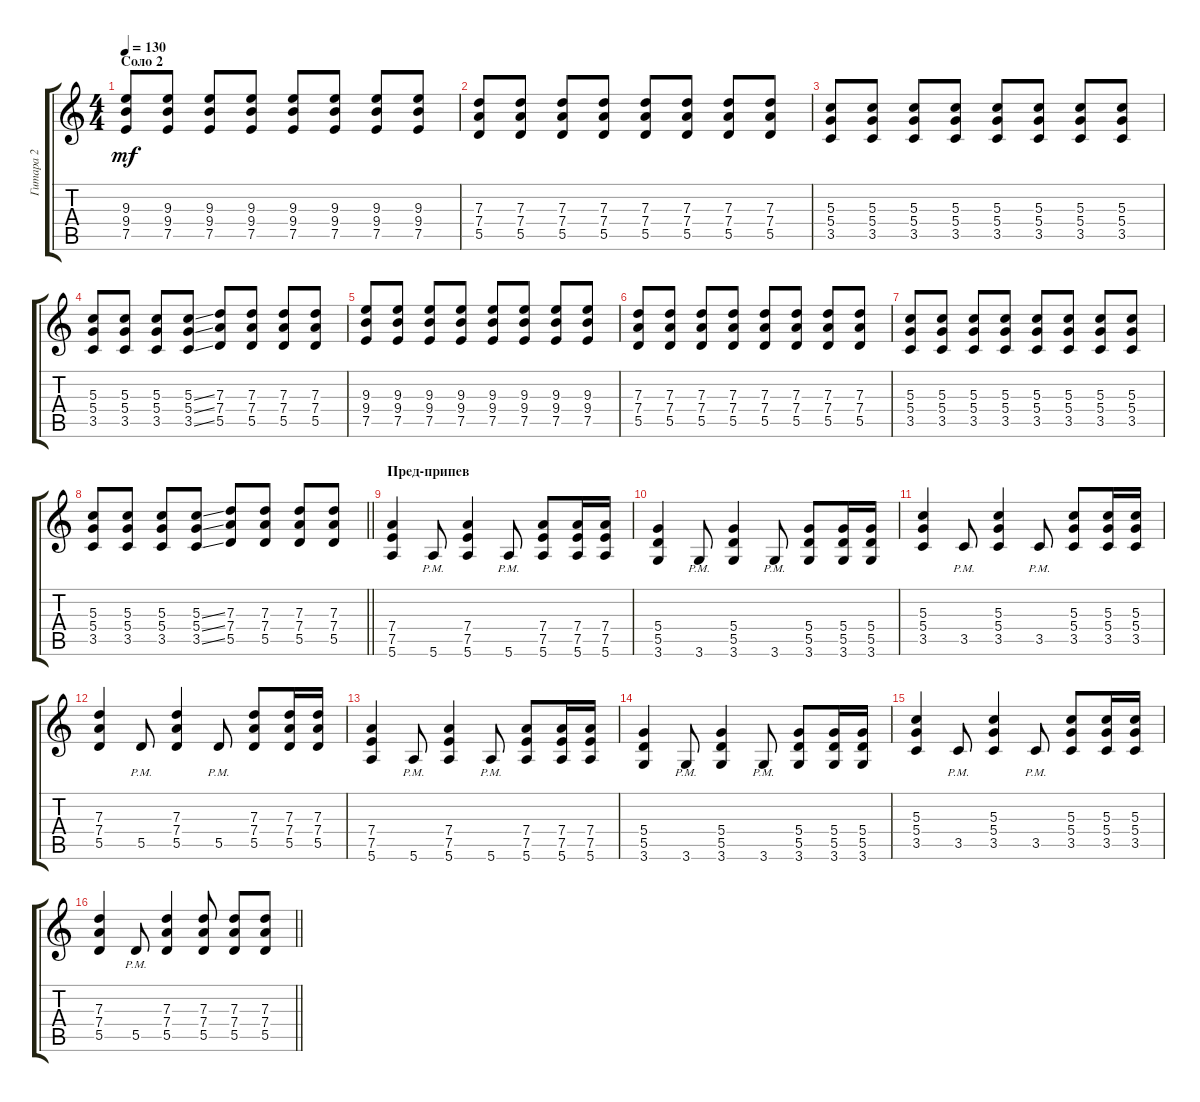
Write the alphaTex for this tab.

\track ("Гитара 2" "Гитара 2") {instrument electricguitarclean}
\staff {score tabs}
\tuning (E4 B3 G3 D3 A2 E2) {hide}
\ts (4 4)
\section ("" "Соло 2")
\tempo 130
\clef g2
\ks c
(9.3 9.4 7.5).8{dy mf} (9.3 9.4 7.5).8 (9.3 9.4 7.5).8 (9.3 9.4 7.5).8 (9.3 9.4 7.5).8 (9.3 9.4 7.5).8 (9.3 9.4 7.5).8 (9.3 9.4 7.5).8 |
(7.3 7.4 5.5).8 (7.3 7.4 5.5).8 (7.3 7.4 5.5).8 (7.3 7.4 5.5).8 (7.3 7.4 5.5).8 (7.3 7.4 5.5).8 (7.3 7.4 5.5).8 (7.3 7.4 5.5).8 |
(5.3 5.4 3.5).8 (5.3 5.4 3.5).8 (5.3 5.4 3.5).8 (5.3 5.4 3.5).8 (5.3 5.4 3.5).8 (5.3 5.4 3.5).8 (5.3 5.4 3.5).8 (5.3 5.4 3.5).8 |
(5.3 5.4 3.5).8 (5.3 5.4 3.5).8 (5.3 5.4 3.5).8 (5.3{ss} 5.4{ss} 3.5{ss}).8 (7.3 7.4 5.5).8 (7.3 7.4 5.5).8 (7.3 7.4 5.5).8 (7.3 7.4 5.5).8 |
(9.3 9.4 7.5).8 (9.3 9.4 7.5).8 (9.3 9.4 7.5).8 (9.3 9.4 7.5).8 (9.3 9.4 7.5).8 (9.3 9.4 7.5).8 (9.3 9.4 7.5).8 (9.3 9.4 7.5).8 |
(7.3 7.4 5.5).8 (7.3 7.4 5.5).8 (7.3 7.4 5.5).8 (7.3 7.4 5.5).8 (7.3 7.4 5.5).8 (7.3 7.4 5.5).8 (7.3 7.4 5.5).8 (7.3 7.4 5.5).8 |
(5.3 5.4 3.5).8 (5.3 5.4 3.5).8 (5.3 5.4 3.5).8 (5.3 5.4 3.5).8 (5.3 5.4 3.5).8 (5.3 5.4 3.5).8 (5.3 5.4 3.5).8 (5.3 5.4 3.5).8 |
\barLineRight lightlight
(5.3 5.4 3.5).8 (5.3 5.4 3.5).8 (5.3 5.4 3.5).8 (5.3{ss} 5.4{ss} 3.5{ss}).8 (7.3 7.4 5.5).8 (7.3 7.4 5.5).8 (7.3 7.4 5.5).8 (7.3 7.4 5.5).8 |
\section ("" "Пред-припев")
(7.4 7.5 5.6).4 5.6{pm}.8 (7.4 7.5 5.6).4 5.6{pm}.8 (7.4 7.5 5.6).8 (7.4 7.5 5.6).16 (7.4 7.5 5.6).16 |
(5.4 5.5 3.6).4 3.6{pm}.8 (5.4 5.5 3.6).4 3.6{pm}.8 (5.4 5.5 3.6).8 (5.4 5.5 3.6).16 (5.4 5.5 3.6).16 |
(5.3 5.4 3.5).4 3.5{pm}.8 (5.3 5.4 3.5).4 3.5{pm}.8 (5.3 5.4 3.5).8 (5.3 5.4 3.5).16 (5.3 5.4 3.5).16 |
(7.3 7.4 5.5).4 5.5{pm}.8 (7.3 7.4 5.5).4 5.5{pm}.8 (7.3 7.4 5.5).8 (7.3 7.4 5.5).16 (7.3 7.4 5.5).16 |
(7.4 7.5 5.6).4 5.6{pm}.8 (7.4 7.5 5.6).4 5.6{pm}.8 (7.4 7.5 5.6).8 (7.4 7.5 5.6).16 (7.4 7.5 5.6).16 |
(5.4 5.5 3.6).4 3.6{pm}.8 (5.4 5.5 3.6).4 3.6{pm}.8 (5.4 5.5 3.6).8 (5.4 5.5 3.6).16 (5.4 5.5 3.6).16 |
(5.3 5.4 3.5).4 3.5{pm}.8 (5.3 5.4 3.5).4 3.5{pm}.8 (5.3 5.4 3.5).8 (5.3 5.4 3.5).16 (5.3 5.4 3.5).16 |
\barLineRight lightlight
(7.3 7.4 5.5).4 5.5{pm}.8 (7.3 7.4 5.5).4 (7.3 7.4 5.5).8 (7.3 7.4 5.5).8 (7.3 7.4 5.5).8
